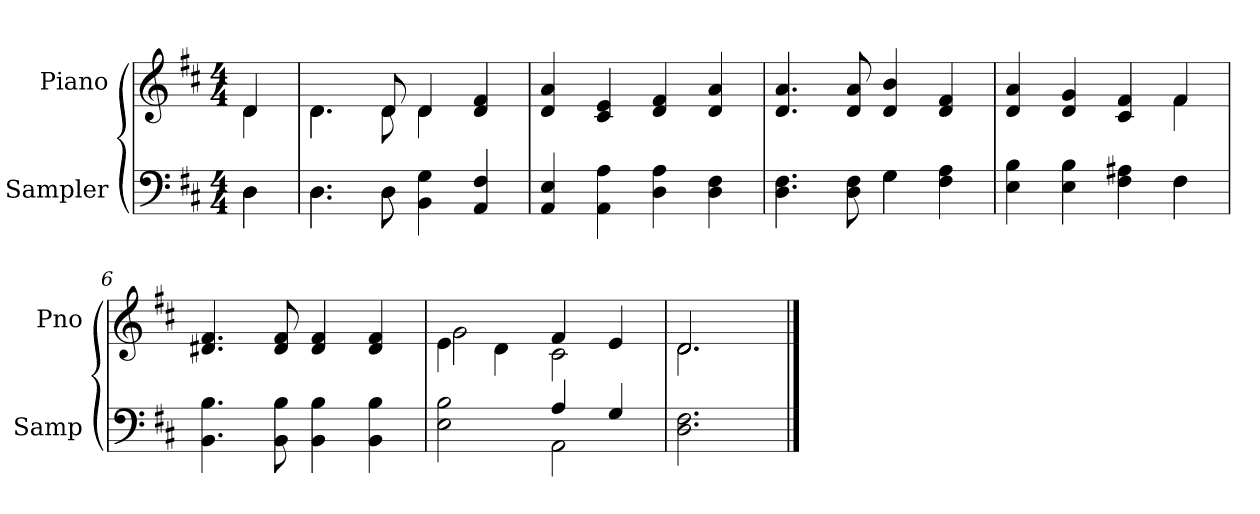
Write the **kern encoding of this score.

**kern	**kern
*part2	*part1
*staff2	*staff1
*I"Sampler	*I"Piano
*I'Samp	*I'Pno
*clefF4	*clefG2
*k[f#c#]	*k[f#c#]
*D:	*D:
*M4/4	*M4/4
=1	=1
*^	*^
4D\	4D	4d/	4d
=2	=2	=2	=2
4.D\	4.D	4.d\	4.d
8D\	8D	8d/	8d
4BB 4G	2ryy	4d/	4d
4AA 4F#	.	4d 4f#	4ryy
*v	*v	*	*
*	*v	*v
=3	=3
4AA 4E	4d 4a
4AA 4A	4c# 4e
4D 4A	4d 4f#
4D 4F#	4d 4a
=4	=4
*^	*
4.D 4.F#	2ryy	4.d 4.a
8D 8F#	.	8d 8a
4G\	4G	4d 4b
4F# 4A	4ryy	4d 4f#
=5	=5	=5
*	*	*^
4E 4B	2.ryy	4d 4a	2.ryy
4E 4B	.	4d 4g	.
4F# 4A#X	.	4c# 4f#	.
4F#\	4F#	4f#/	4f#
*v	*v	*	*
*	*v	*v
=6	=6
4.BB 4.B	4.d#X 4.f#
8BB 8B	8d# 8f#
4BB 4B	4d# 4f#
4BB 4B	4d# 4f#
=7	=7
*^	*^
2E 2B	2ryy	4e\	2g
.	.	4d\	.
4A/	2AA	4f#/	2c#
4G/	.	4e/	.
*v	*v	*	*
=8	=8	=8
2.D 2.F#	2.d/	2.d
*	*v	*v
==	==
*-	*-
